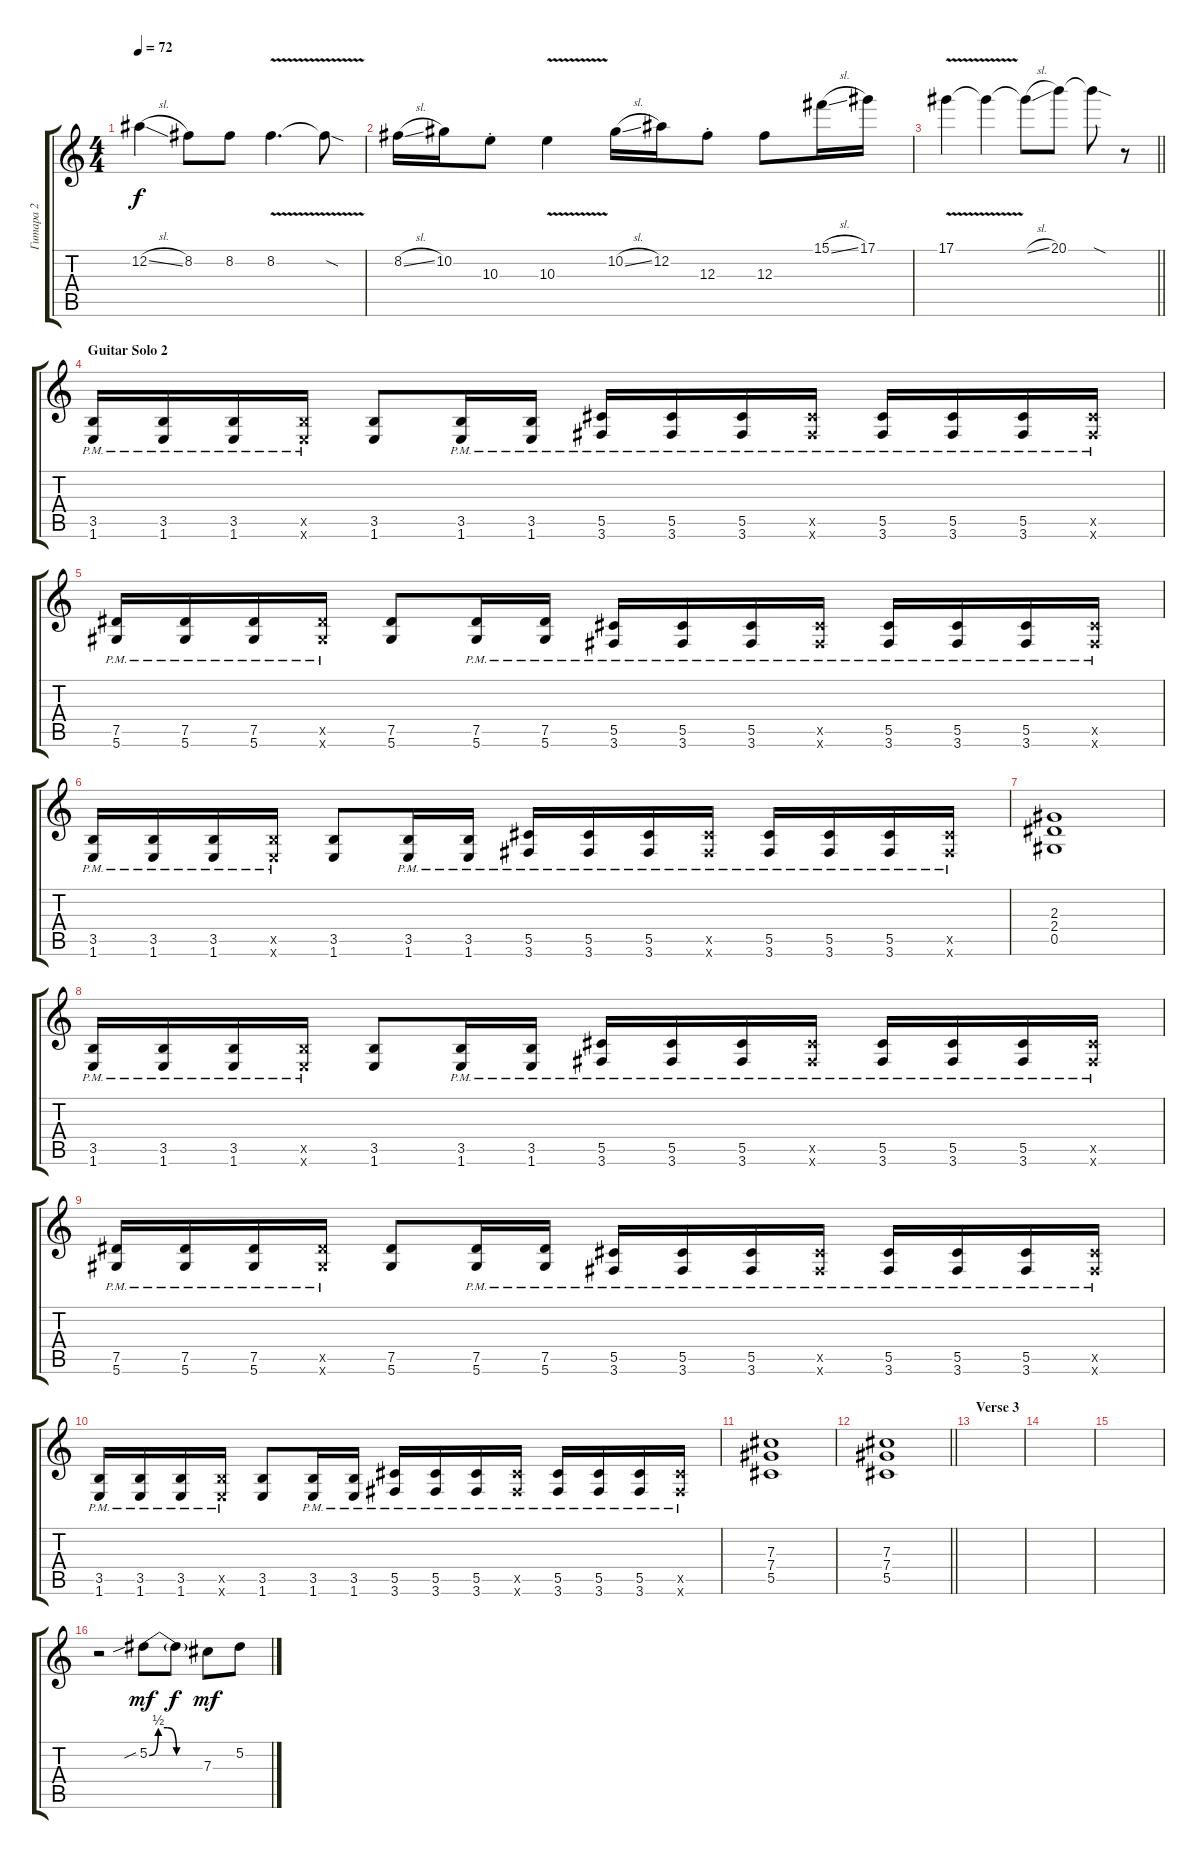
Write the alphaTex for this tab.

\track ("Гитара 2" "Гитара 2") {instrument distortionguitar}
\staff {score tabs}
\tuning (Eb4 Bb3 Gb3 Db3 Ab2 Eb2) {hide}
\ts (4 4)
\tempo 72
\clef g2
\ks c
12.2{sl}.4{dy f} 8.2.8 8.2.8 8.2{v}.4{d} 8.2{sod t}.8 |
8.2{sl}.16 10.2.16 10.3{st}.8 10.3{v}.4 10.2{sl}.16 12.2.16 12.3{st}.8 12.3.8 15.1{sl}.16 17.1.16 |
\barLineRight lightlight
17.1{v}.4{volume 8} 17.1{t}.4 17.1{sl t}.8 20.1.8 20.1{sod t}.8 r.8 |
\section ("" "Guitar Solo 2")
(3.5{pm} 1.6{pm}).16{volume 8} (3.5{pm} 1.6{pm}).16 (3.5{pm} 1.6{pm}).16 (3.5{pm x} 1.6{pm x}).16 (3.5 1.6).8 (3.5{pm} 1.6{pm}).16 (3.5{pm} 1.6{pm}).16 (5.5{pm} 3.6{pm}).16 (5.5{pm} 3.6{pm}).16 (5.5{pm} 3.6{pm}).16 (5.5{pm x} 3.6{pm x}).16 (5.5{pm} 3.6{pm}).16 (5.5{pm} 3.6{pm}).16 (5.5{pm} 3.6{pm}).16 (5.5{pm x} 3.6{pm x}).16 |
(7.5{pm} 5.6{pm}).16 (7.5{pm} 5.6{pm}).16 (7.5{pm} 5.6{pm}).16 (7.5{pm x} 5.6{pm x}).16 (7.5 5.6).8 (7.5{pm} 5.6{pm}).16 (7.5{pm} 5.6{pm}).16 (5.5{pm} 3.6{pm}).16 (5.5{pm} 3.6{pm}).16 (5.5{pm} 3.6{pm}).16 (5.5{pm x} 3.6{pm x}).16 (5.5{pm} 3.6{pm}).16 (5.5{pm} 3.6{pm}).16 (5.5{pm} 3.6{pm}).16 (5.5{pm x} 3.6{pm x}).16 |
(3.5{pm} 1.6{pm}).16 (3.5{pm} 1.6{pm}).16 (3.5{pm} 1.6{pm}).16 (3.5{pm x} 1.6{pm x}).16 (3.5 1.6).8 (3.5{pm} 1.6{pm}).16 (3.5{pm} 1.6{pm}).16 (5.5{pm} 3.6{pm}).16 (5.5{pm} 3.6{pm}).16 (5.5{pm} 3.6{pm}).16 (5.5{pm x} 3.6{pm x}).16 (5.5{pm} 3.6{pm}).16 (5.5{pm} 3.6{pm}).16 (5.5{pm} 3.6{pm}).16 (5.5{pm x} 3.6{pm x}).16 |
(2.3 2.4 0.5).1 |
(3.5{pm} 1.6{pm}).16 (3.5{pm} 1.6{pm}).16 (3.5{pm} 1.6{pm}).16 (3.5{pm x} 1.6{pm x}).16 (3.5 1.6).8 (3.5{pm} 1.6{pm}).16 (3.5{pm} 1.6{pm}).16 (5.5{pm} 3.6{pm}).16 (5.5{pm} 3.6{pm}).16 (5.5{pm} 3.6{pm}).16 (5.5{pm x} 3.6{pm x}).16 (5.5{pm} 3.6{pm}).16 (5.5{pm} 3.6{pm}).16 (5.5{pm} 3.6{pm}).16 (5.5{pm x} 3.6{pm x}).16 |
(7.5{pm} 5.6{pm}).16 (7.5{pm} 5.6{pm}).16 (7.5{pm} 5.6{pm}).16 (7.5{pm x} 5.6{pm x}).16 (7.5 5.6).8 (7.5{pm} 5.6{pm}).16 (7.5{pm} 5.6{pm}).16 (5.5{pm} 3.6{pm}).16 (5.5{pm} 3.6{pm}).16 (5.5{pm} 3.6{pm}).16 (5.5{pm x} 3.6{pm x}).16 (5.5{pm} 3.6{pm}).16 (5.5{pm} 3.6{pm}).16 (5.5{pm} 3.6{pm}).16 (5.5{pm x} 3.6{pm x}).16 |
(3.5{pm} 1.6{pm}).16 (3.5{pm} 1.6{pm}).16 (3.5{pm} 1.6{pm}).16 (3.5{pm x} 1.6{pm x}).16 (3.5 1.6).8 (3.5{pm} 1.6{pm}).16 (3.5{pm} 1.6{pm}).16 (5.5{pm} 3.6{pm}).16 (5.5{pm} 3.6{pm}).16 (5.5{pm} 3.6{pm}).16 (5.5{pm x} 3.6{pm x}).16 (5.5{pm} 3.6{pm}).16 (5.5{pm} 3.6{pm}).16 (5.5{pm} 3.6{pm}).16 (5.5{pm x} 3.6{pm x}).16 |
(7.3 7.4 5.5).1 |
\barLineRight lightlight
(7.3 7.4 5.5).1 |
\section ("" "Verse 3")
|
|
|
r.2 5.2{be (custom 0 0 10 2 20 2 30 0 60 0) sib}.8{dy mf} 5.2{t}.8{dy f} 7.3.8{dy mf} 5.2.8
